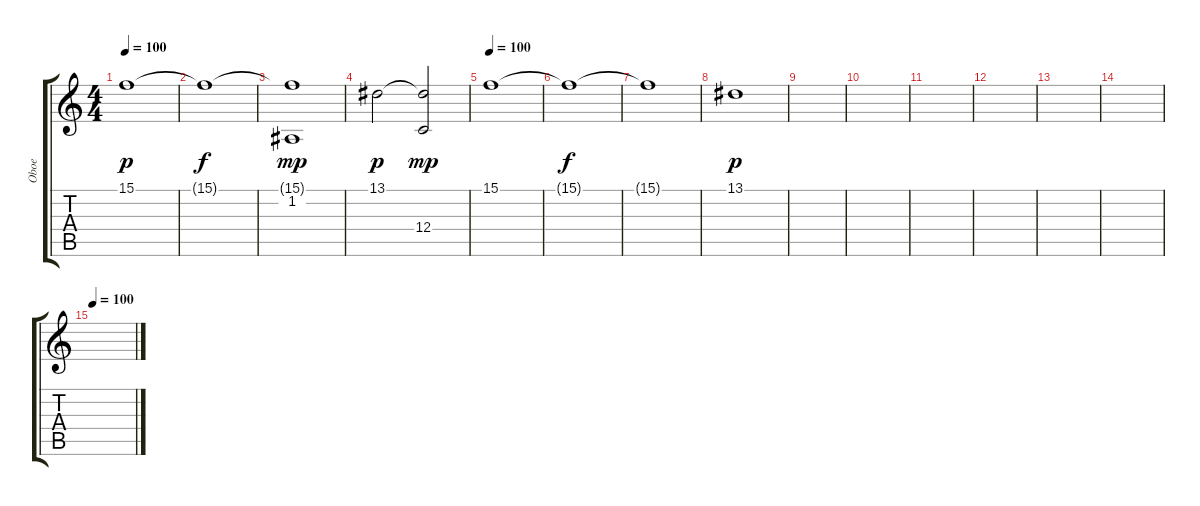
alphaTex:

\track ("Oboe" "Oboe") {instrument oboe}
\staff {score tabs}
\tuning (D4 A3 F3 C3 G2 D2) {hide}
\ts (4 4)
\tempo 100
\clef g2
\ks c
15.1.1{dy p} |
15.1{t}.1{dy f} |
(15.1{t} 1.2).1{dy mp} |
13.1.2{dy p} (13.1{t} 12.4).2{dy mp} |
\tempo 100
15.1.1{instrument choiraahs} |
15.1{t}.1{dy f} |
15.1{t}.1 |
13.1.1{dy p} |
|
|
|
|
|
|
\tempo 100
